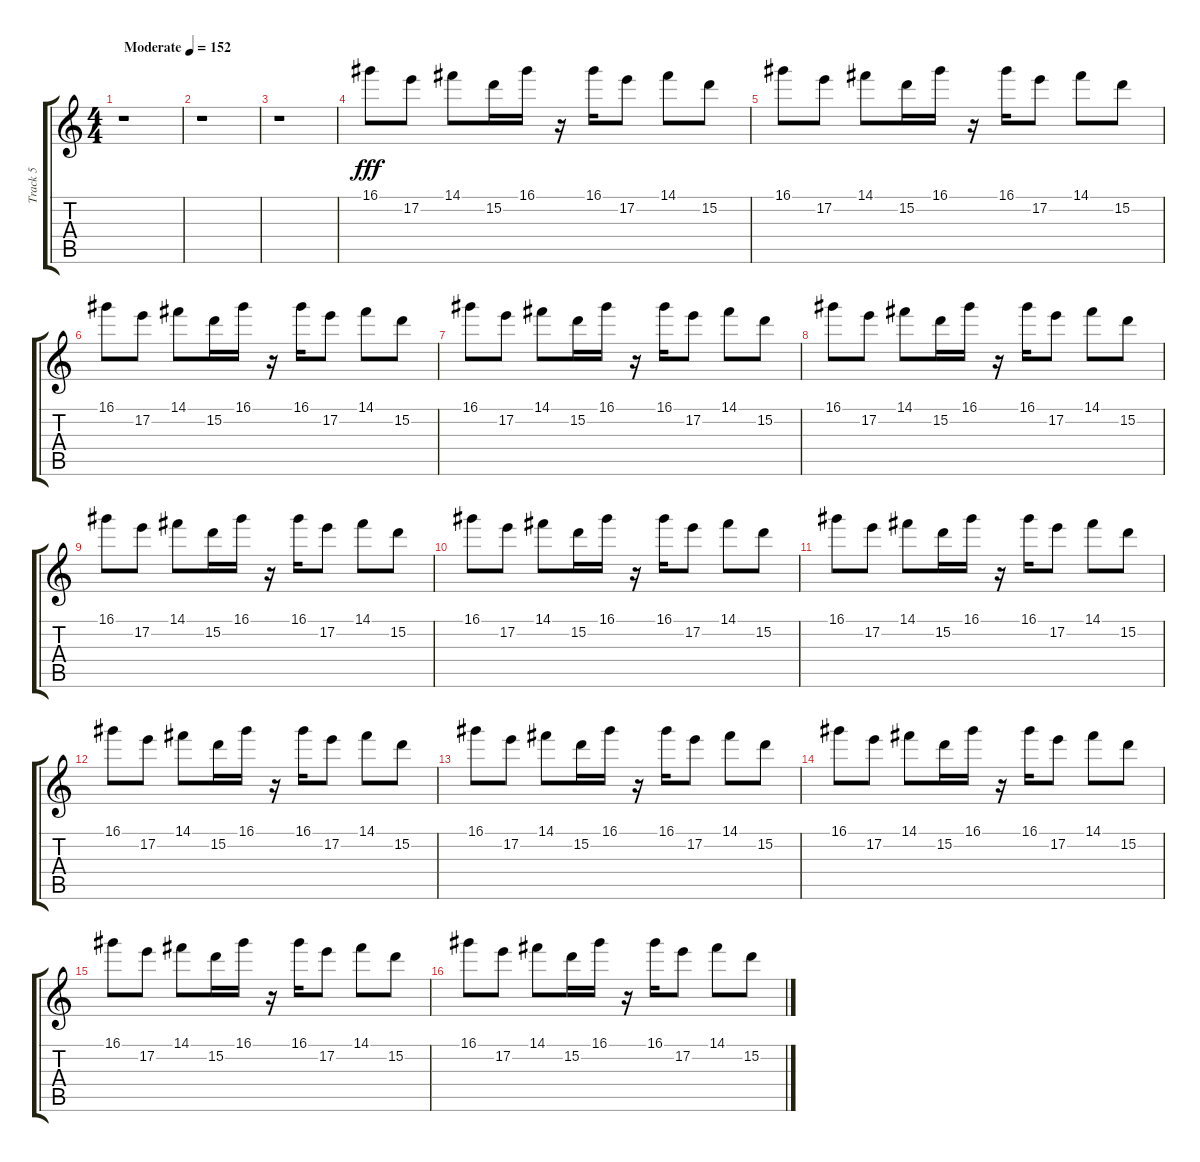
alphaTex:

\track ("Track 5" "Track 5") {instrument acousticguitarsteel}
\staff {score tabs}
\tuning (E4 B3 G3 D3 A2 E2) {hide}
\ts (4 4)
\tempo (152 "Moderate")
\clef g2
\ks c
r.1{dy fff instrument acousticguitarsteel} |
r.1 |
r.1 |
16.1.8 17.2.8 14.1.8 15.2.16 16.1.16 r.16 16.1.16 17.2.8 14.1.8 15.2.8 |
16.1.8 17.2.8 14.1.8 15.2.16 16.1.16 r.16 16.1.16 17.2.8 14.1.8 15.2.8 |
16.1.8 17.2.8 14.1.8 15.2.16 16.1.16 r.16 16.1.16 17.2.8 14.1.8 15.2.8 |
16.1.8 17.2.8 14.1.8 15.2.16 16.1.16 r.16 16.1.16 17.2.8 14.1.8 15.2.8 |
16.1.8 17.2.8 14.1.8 15.2.16 16.1.16 r.16 16.1.16 17.2.8 14.1.8 15.2.8 |
16.1.8 17.2.8 14.1.8 15.2.16 16.1.16 r.16 16.1.16 17.2.8 14.1.8 15.2.8 |
16.1.8 17.2.8 14.1.8 15.2.16 16.1.16 r.16 16.1.16 17.2.8 14.1.8 15.2.8 |
16.1.8 17.2.8 14.1.8 15.2.16 16.1.16 r.16 16.1.16 17.2.8 14.1.8 15.2.8 |
16.1.8 17.2.8 14.1.8 15.2.16 16.1.16 r.16 16.1.16 17.2.8 14.1.8 15.2.8 |
16.1.8 17.2.8 14.1.8 15.2.16 16.1.16 r.16 16.1.16 17.2.8 14.1.8 15.2.8 |
16.1.8 17.2.8 14.1.8 15.2.16 16.1.16 r.16 16.1.16 17.2.8 14.1.8 15.2.8 |
16.1.8 17.2.8 14.1.8 15.2.16 16.1.16 r.16 16.1.16 17.2.8 14.1.8 15.2.8 |
16.1.8 17.2.8 14.1.8 15.2.16 16.1.16 r.16 16.1.16 17.2.8 14.1.8 15.2.8
